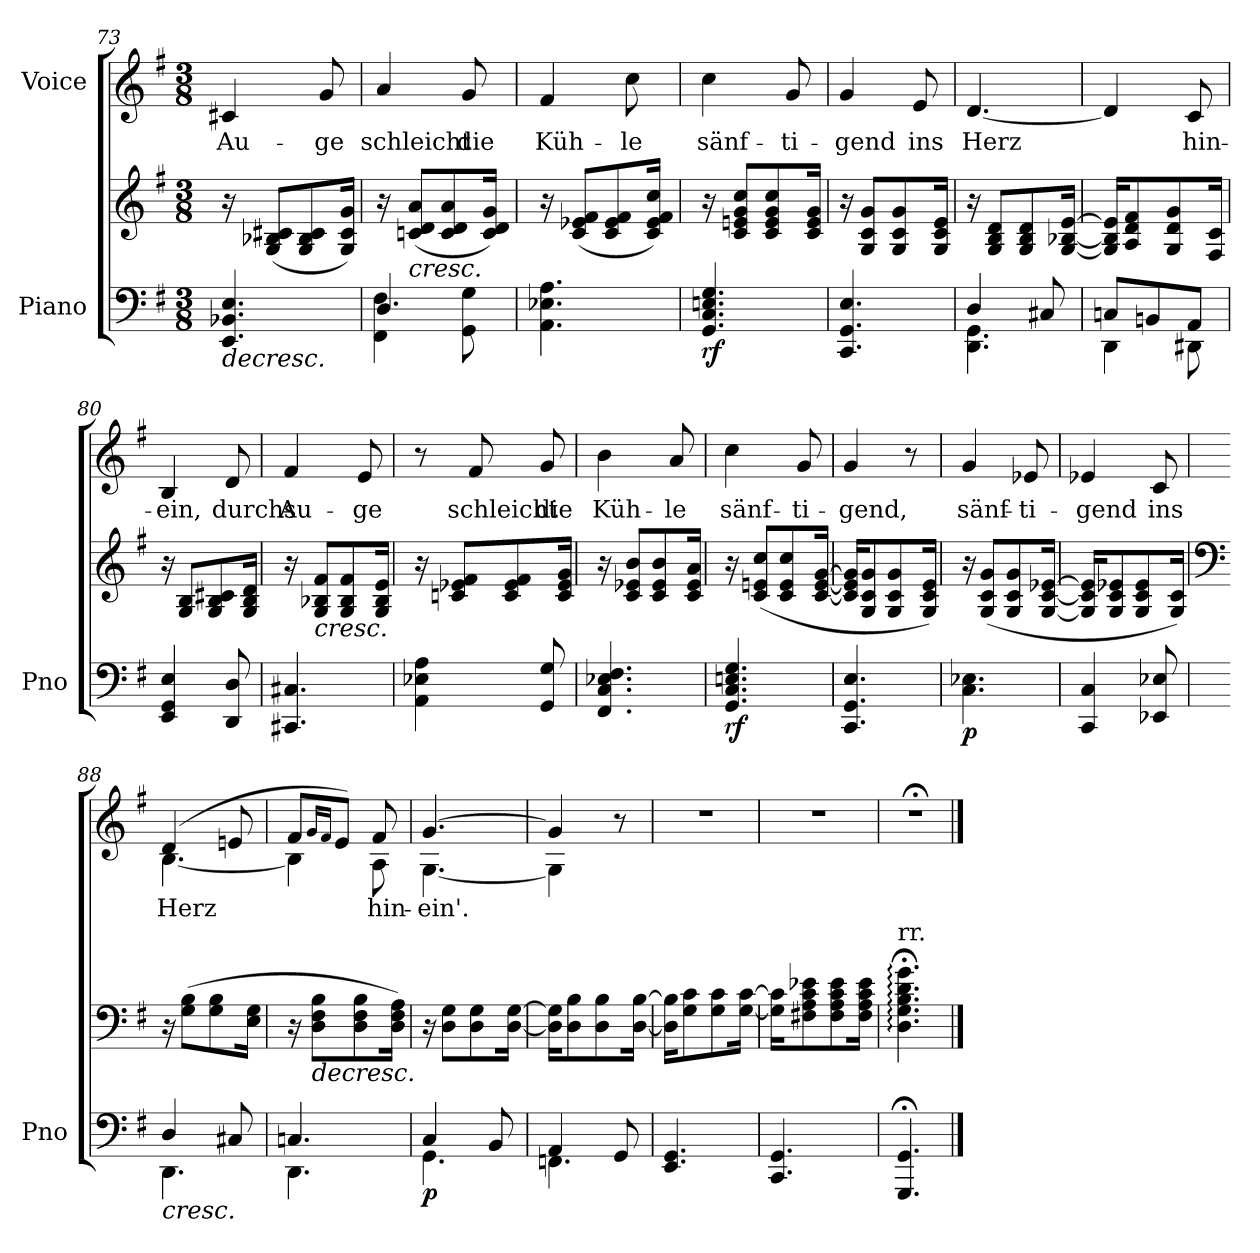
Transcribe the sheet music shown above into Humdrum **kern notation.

**kern	**kern	**dynam	**kern	**text
*part2	*part2	*part2	*part1	*part1
*staff3	*staff2	*staff2/3	*staff1	*staff1
*I"Piano	*	*	*I"Voice	*
*I'Pno	*	*	*	*
*clefF4	*clefG2	*	*clefG2	*
*k[f#]	*k[f#]	*	*k[f#]	*
*M3/8	*M3/8	*	*M3/8	*
=73	=73	=73	=73	=73
!	!	!LO:HP:b=2	!	!LO:LY:b
4.EE/ 4.BB-X/ 4.E/	16r	>	4c#X/	Au-
.	(8G/ 8B-X/ 8c#X/L	.	.	.
.	8G/ 8B-/ 8c#/	.	.	.
!	!	!	!	!LO:LY:b
.	.	.	8g/	-ge
.	16G/ 16c#/ 16g/Jk)	.	.	.
!!LO:LB:g=z
=74	=74	=74	=74	=74
*^	*	*	*	*
!	!	!	!	!	!LO:LY:b
4.D/	4FF#\ 4F#\	16r	.	4a/	schleicht
!	!	!	!LO:HP:b	!	!
.	.	(8cn/ 8d/ 8a/L	<	.	.
.	.	8c/ 8d/ 8a/	]	.	.
!	!	!	!	!	!LO:LY:b
.	8GG\ 8G\	.	.	8g/	die
.	.	16c/ 16d/ 16g/Jk)	.	.	.
*v	*v	*	*	*	*
=75	=75	=75	=75	=75
!	!	!	!	!LO:LY:b
4.AA\ 4.E-X\ 4.A\	16r	.	4f#/	Küh-
.	(8c/ 8e-X/ 8f#/L	.	.	.
.	8c/ 8e-/ 8f#/	.	.	.
!	!	!	!	!LO:LY:b
.	.	.	8cc\	-le
.	16c/ 16e-/ 16f#/ 16cc/Jk)	.	.	.
=76	=76	=76	=76	=76
!	!	!LO:DY:b=2	!	!LO:LY:b
4.GG/ 4.C/ 4.En/ 4.G/	16r	rf	4cc\	sänf-
.	8c/ 8en/ 8g/ 8cc/L	.	.	.
.	8c/ 8e/ 8g/ 8cc/	.	.	.
!	!	!	!	!LO:LY:b
.	.	.	8g/	-ti-
.	16c/ 16e/ 16g/Jk	.	.	.
=77	=77	=77	=77	=77
!	!	!	!	!LO:LY:b
4.CC/ 4.GG/ 4.E/	16r	.	4g/	-gend
.	8G/ 8c/ 8g/L	.	.	.
.	8G/ 8c/ 8g/	.	.	.
!	!	!	!	!LO:LY:b
.	.	.	8e/	ins
.	16G/ 16c/ 16e/Jk	.	.	.
.	.	[	.	.
=78	=78	=78	=78	=78
*^	*	*	*	*
!	!	!	!	!	!LO:LY:b
4D/	4.DD\ 4.GG\	16r	.	[4.d/	Herz
.	.	8G/ 8B/ 8d/L	.	.	.
.	.	8G/ 8B/ 8d/	.	.	.
8C#X/	.	.	.	.	.
.	.	[16G/ [16B-X/ [16e/Jk	.	.	.
=79	=79	=79	=79	=79	=79
8Cn/L	4DD\	16G/] 16B-/] 16e/]KL	.	4d/]	.
.	.	8A/ 8d/ 8f#/	.	.	.
8BBn/	.	.	.	.	.
.	.	8G/ 8d/ 8g/	.	.	.
!	!	!	!	!	!LO:LY:b
8AA/J	8DD#X\	.	.	8c/	hin-
.	.	16F#/ 16c/Jk	.	.	.
*v	*v	*	*	*	*
=80	=80	=80	=80	=80
!	!	!	!	!LO:LY:b
4EE/ 4GG/ 4E/	16r	.	4B/	-ein,
.	8G/ 8B/L	.	.	.
.	8G/ 8B/ 8c#X/	.	.	.
!	!	!	!	!LO:LY:b
8DD/ 8D/	.	.	8d/	durchs
.	16G/ 16B/ 16d/Jk	.	.	.
!!LO:LB:g=z
=81	=81	=81	=81	=81
!	!	!	!	!LO:LY:b
4.CC#X/ 4.C#X/	16r	.	4f#/	Au-
!	!LO:TX:b:i:t=cresc.	!	!	!
.	8G/ 8B-X/ 8f#/L	.	.	.
.	8G/ 8B-/ 8f#/	.	.	.
!	!	!	!	!LO:LY:b
.	.	.	8e/	-ge
.	16G/ 16B-/ 16e/Jk	.	.	.
=82	=82	=82	=82	=82
4AA\ 4E-X\ 4A\	16r	.	8r	.
.	8cn/ 8e-X/ 8f#/L	.	.	.
!	!	!	!	!LO:LY:b
.	.	.	8f#/	schleicht
.	8c/ 8e-/ 8f#/	.	.	.
!	!	!	!	!LO:LY:b
8GG/ 8G/	.	.	8g/	die
.	16c/ 16e-/ 16g/Jk	.	.	.
=83	=83	=83	=83	=83
!	!	!	!	!LO:LY:b
4.FF#/ 4.C/ 4.E-X/ 4.F#/	16r	.	4b\	Küh-
.	8c/ 8e-X/ 8b/L	.	.	.
.	8c/ 8e-/ 8b/	.	.	.
!	!	!	!	!LO:LY:b
.	.	.	8a/	-le
.	16c/ 16e-/ 16a/Jk	.	.	.
=84	=84	=84	=84	=84
!	!	!LO:DY:b=2	!	!LO:LY:b
4.GG/ 4.C/ 4.En/ 4.G/	16r	rf	4cc\	sänf-
.	(8c/ 8en/ 8cc/L	.	.	.
.	8c/ 8e/ 8cc/	.	.	.
!	!	!	!	!LO:LY:b
.	.	.	8g/	-ti-
.	[16c/ [16e/ [16g/Jk	.	.	.
=85	=85	=85	=85	=85
!	!	!	!	!LO:LY:b
4.CC/ 4.GG/ 4.E/	16c/] 16e/] 16g/]KL	.	4g/	-gend,
.	8G/ 8c/ 8g/	.	.	.
.	8G/ 8c/ 8g/	.	.	.
.	.	.	8r	.
.	16G/ 16c/ 16e/Jk)	.	.	.
=86	=86	=86	=86	=86
!	!	!LO:DY:b=2	!	!LO:LY:b
4.C\ 4.E-X\	16r	p	4g/	sänf-
.	(8G/ 8c/ 8g/L	.	.	.
.	8G/ 8c/ 8g/	.	.	.
!	!	!	!	!LO:LY:b
.	.	.	8e-X/	-ti-
.	[16G/ [16c/ [16e-X/Jk	.	.	.
=87	=87	=87	=87	=87
!	!	!	!	!LO:LY:b
4CC/ 4C/	16G/] 16c/] 16e-/]KL	.	4e-X/	-gend
.	8G/ 8c/ 8e-X/	.	.	.
.	8G/ 8c/ 8e-/	.	.	.
!	!	!	!	!LO:LY:b
8EE-X/ 8E-X/	.	.	8c/	ins
.	16G/ 16c/Jk)	.	.	.
!!LO:LB:g=z
=88	=88	=88	=88	=88
*	*clefF4	*	*	*
!	!	!LO:HP:b=2	!	!LO:LY:b
*^	*	*	*^	*
4D/	4.DD\	16r	<	(4d/	[4.B\	Herz
.	.	(8G\ 8B\L	.	.	.	.
.	.	8G\ 8B\	.	.	.	.
8C#X/	.	.	.	8en/	.	.
.	.	16E\ 16G\Jk	.	.	.	.
=89	=89	=89	=89	=89	=89	=89
4.Cn/	4.DD\	16r	.	8f#/L	4B\]	.
!	!	!	!LO:HP:b	!	!	!
.	.	8D\ 8F#\ 8B\L	>	.	.	.
.	.	.	.	16qg/LL	.	.
.	.	.	.	16qf#/JJ	.	.
.	.	.	.	8e/J)	.	.
.	.	8D\ 8F#\ 8B\	[	.	.	.
!	!	!	!	!	!	!LO:LY:b
.	.	.	.	8f#/	8A\	hin-
.	.	16D\ 16F#\ 16A\Jk)	.	.	.	.
=90	=90	=90	=90	=90	=90	=90
!	!	!	!LO:DY:b=2	!	!	!LO:LY:b
4C/	4.GG\	16r	p	[4.g/	[4.G\	ein'.
.	.	8D\ 8G\L	.	.	.	.
.	.	8D\ 8G\	.	.	.	.
8BB/	.	.	.	.	.	.
.	.	[16D\ [16G\Jk	.	.	.	.
=91	=91	=91	=91	=91	=91	=91
4AA/	4.FFn\	16D\] 16G\]KL	.	4g/]	4G\]	.
.	.	8D\ 8B\	.	.	.	.
.	.	8D\ 8B\	.	.	.	.
8GG/	.	.	.	8r	8ryy	.
.	.	[16D\ [16B\Jk	.	.	.	.
*v	*v	*	*	*v	*v	*
=92	=92	=92	=92	=92
4.EE/ 4.GG/	16D\] 16B\]KL	.	4.r	.
.	8G\ 8c\	]	.	.
.	8G\ 8c\	.	.	.
.	[16G\ [16c\Jk	.	.	.
=93	=93	=93	=93	=93
4.CC/ 4.GG/	16G\] 16c\]KL	.	4.r	.
.	8F#X\ 8A\ 8c\ 8e-X\	.	.	.
.	8F#\ 8A\ 8c\ 8e-\	.	.	.
.	16F#\ 16A\ 16c\ 16e-\Jk	.	.	.
=94	=94	=94	=94	=94
!	!LO:TX:a:t=rr.	!	!	!
4.GGG/;< 4.GG/;<	4.D\:;< 4.G\:;< 4.B\:;< 4.d\:;< 4.g\:;<	.	4.r;<	.
==	==	==	==	==
*-	*-	*-	*-	*-
